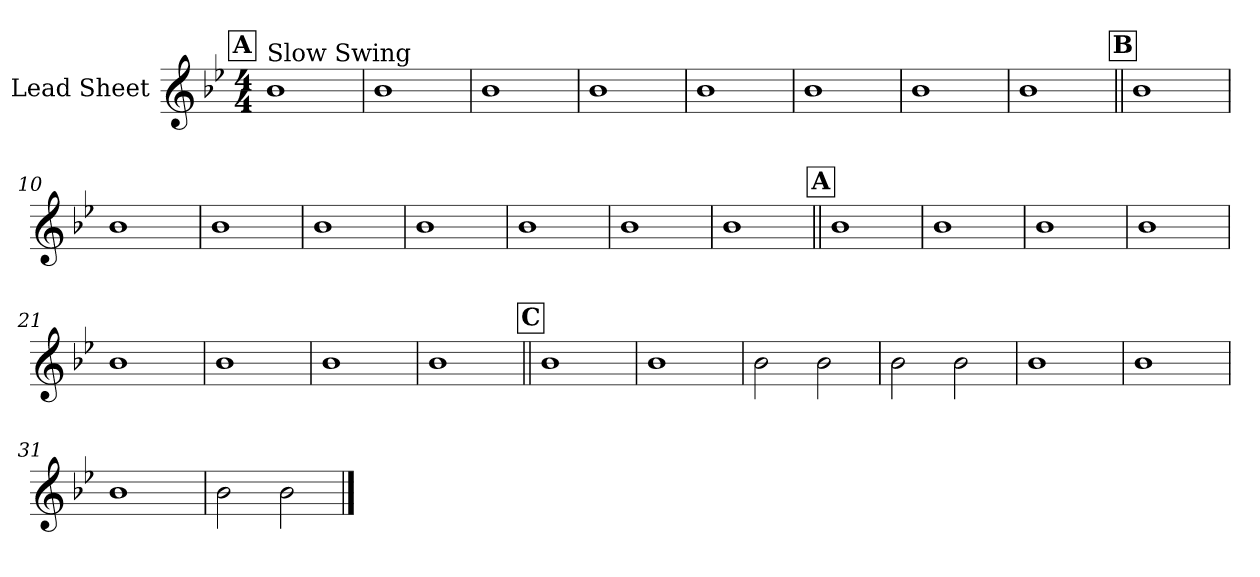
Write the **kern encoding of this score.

**kern
*part1
*staff1
*I"Lead Sheet
*clefG2
*k[b-e-]
*B-:
*M4/4
!!LO:REH:place=s1:a:fs=14:t=A
=1
!LO:TX:a:t=Slow Swing
1b-
=2
1b-
=3
1b-
=4
1b-
!!LO:LB:g=z
=5
1b-
=6
1b-
=7
1b-
=8
1b-
!!LO:LB:g=z
!!LO:REH:place=s1:a:fs=14:t=B
=9||
1b-
=10
1b-
=11
1b-
=12
1b-
!!LO:LB:g=z
=13
1b-
=14
1b-
=15
1b-
=16
1b-
!!LO:LB:g=z
!!LO:REH:place=s1:a:fs=14:t=A
=17||
1b-
=18
1b-
=19
1b-
=20
1b-
!!LO:LB:g=z
=21
1b-
=22
1b-
=23
1b-
=24
1b-
!!LO:LB:g=z
!!LO:REH:place=s1:a:fs=14:t=C
=25||
1b-
=26
1b-
=27
2b-\
2b-\
=28
2b-\
2b-\
!!LO:LB:g=z
=29
1b-
=30
1b-
=31
1b-
=32
2b-\
2b-\
==
*-
